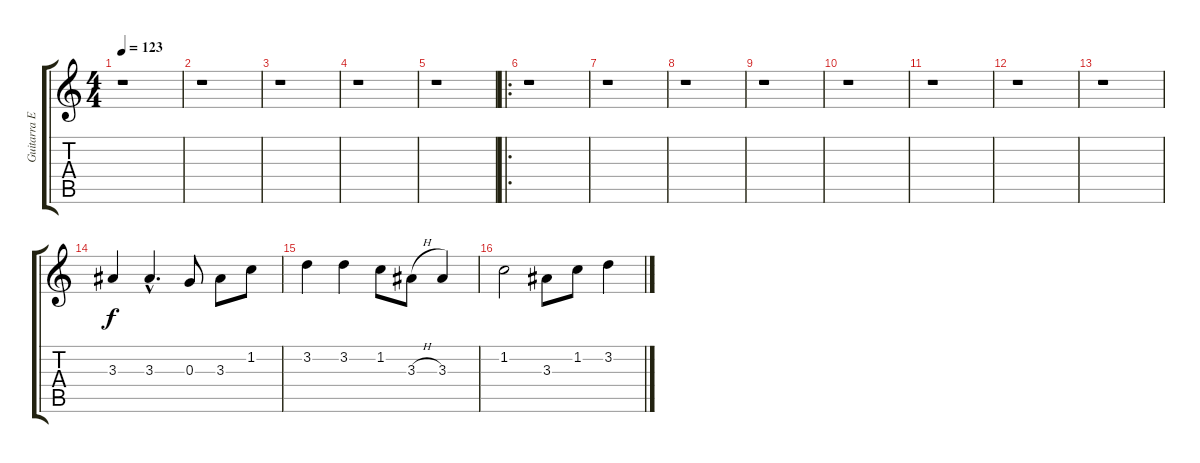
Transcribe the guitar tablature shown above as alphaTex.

\track ("Guitarra Electrica" "Guitarra E") {instrument distortionguitar}
\staff {score tabs}
\tuning (E4 B3 G3 D3 A2 E2) {hide}
\ts (4 4)
\tempo 123
\clef g2
\ks c
r.1{dy f} |
r.1 |
r.1 |
r.1 |
r.1 |
\ro
r.1 |
r.1 |
r.1 |
r.1 |
r.1 |
r.1 |
r.1 |
r.1 |
3.3.4 3.3{hac}.4{d} 0.3.8 3.3.8 1.2.8 |
3.2.4 3.2.4 1.2.8 3.3{h}.8 3.3.4 |
1.2.2 3.3.8 1.2.8 3.2.4
